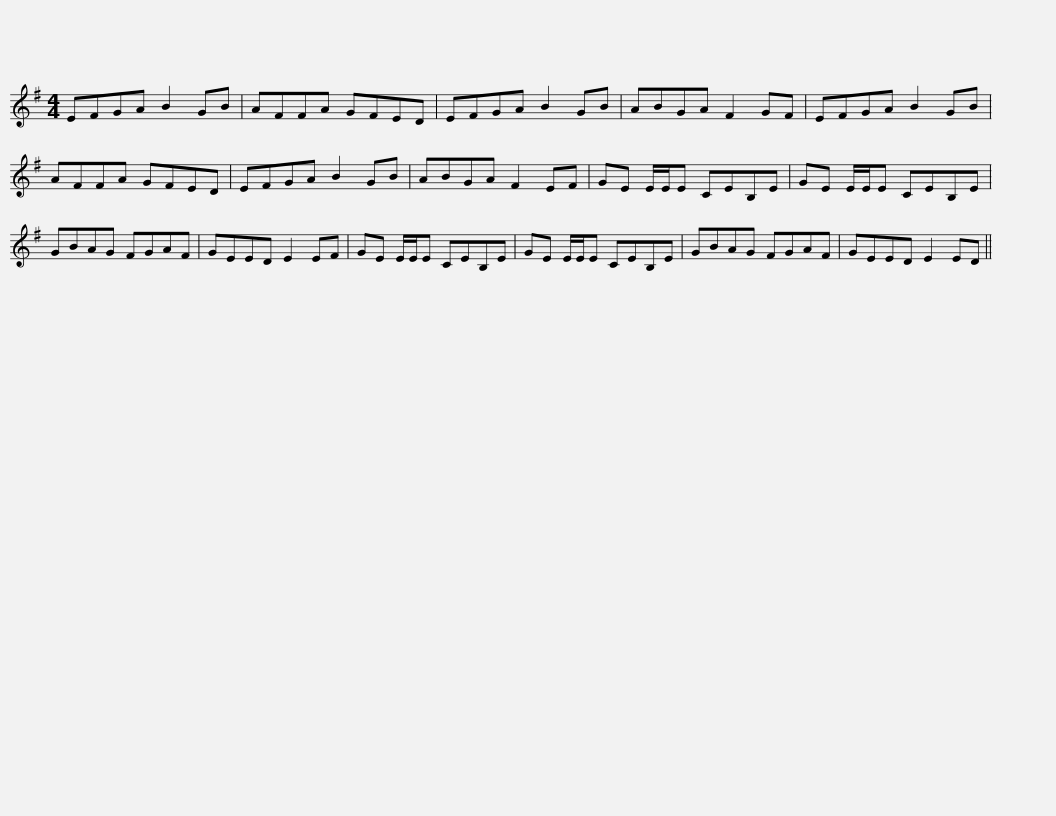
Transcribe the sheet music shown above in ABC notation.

X:1
L:1/8
M:4/4
I:linebreak $
K:Emin
V:1 treble
V:1
 EFGA B2 GB | AFFA GFED | EFGA B2 GB | ABGA F2 GF | EFGA B2 GB | %5
 AFFA GFED |$ EFGA B2 GB | ABGA F2 EF | GE E/E/E CEB,E | GE E/E/E CEB,E | %10
 GBAG FGAF | GEED E2 EF |$ GE E/E/E CEB,E | GE E/E/E CEB,E | GBAG FGAF | %15
 GEED E2 ED || %16
